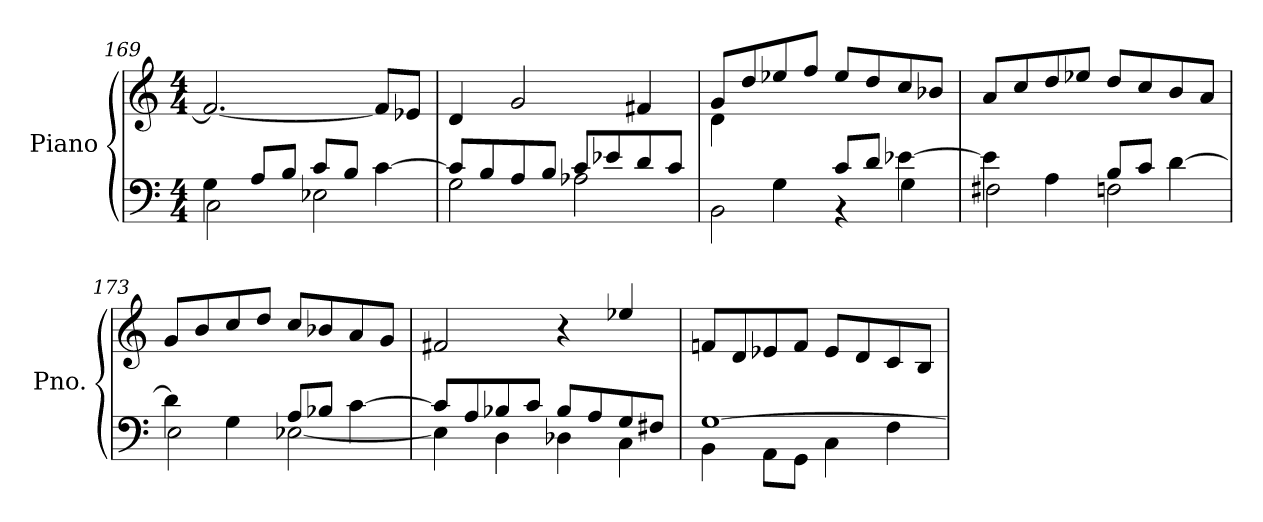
**kern	**kern
*part1	*part1
*staff2	*staff1
*I"Piano	*
*I'Pno.	*
*clefF4	*clefG2
*k[]	*k[]
*M4/4	*M4/4
=169	=169
*^	*
4G\	2C\	2.f/_
8A/L	.	.
8B/J	.	.
8c/L	2E-X\	.
8B/J	.	.
[4c\	.	8f/L]
.	.	8e-X/J
=170	=170	=170
8c/L]	2G\	4d/
8B/	.	.
8A/	.	2g/
8B/J	.	.
8c/L	2A-X\	.
8e-X/	.	.
8d/	.	4f#X/
8c/J	.	.
=171	=171	=171
*	*	*^
4ryy	2BB\	8g/L	4d\
.	.	8dd/	.
4G\	.	8ee-X/	2.ryy
.	.	8ff/J	.
8c/L	4r	8ee-/L	.
8d/J	.	8dd/	.
[4e-X\	4G\	8cc/	.
.	.	8b-X/J	.
*	*	*v	*v
=172	=172	=172
4e-\]	2F#X\	8a/L
.	.	8cc/
4A\	.	8dd/
.	.	8ee-X/J
8B/L	2Fn\	8dd/L
8c/J	.	8cc/
[4d\	.	8b/
.	.	8a/J
=173	=173	=173
4d\]	2E\	8g/L
.	.	8b/
4G\	.	8cc/
.	.	8dd/J
8A/L	[<2E-X\	8cc/L
8B-X/J	.	8b-X/
[4c\	.	8a/
.	.	8g/J
=174	=174	=174
8c/L]	4E-\]	2f#X/
8A/	.	.
8B-X/	4D\	.
8c/J	.	.
8B-/L	4D-X\	4r
8A/	.	.
8G/	4C\	4ee-X/
8F#X/J	.	.
=175	=175	=175
[1G	4BB\	8fn/L
.	.	8d/
.	8AA\L	8e-X/
.	8GG\J	8f/J
.	4C\	8e-/L
.	.	8d/
.	4F\	8c/
.	.	8B/J
*v	*v	*
=	=
*-	*-
